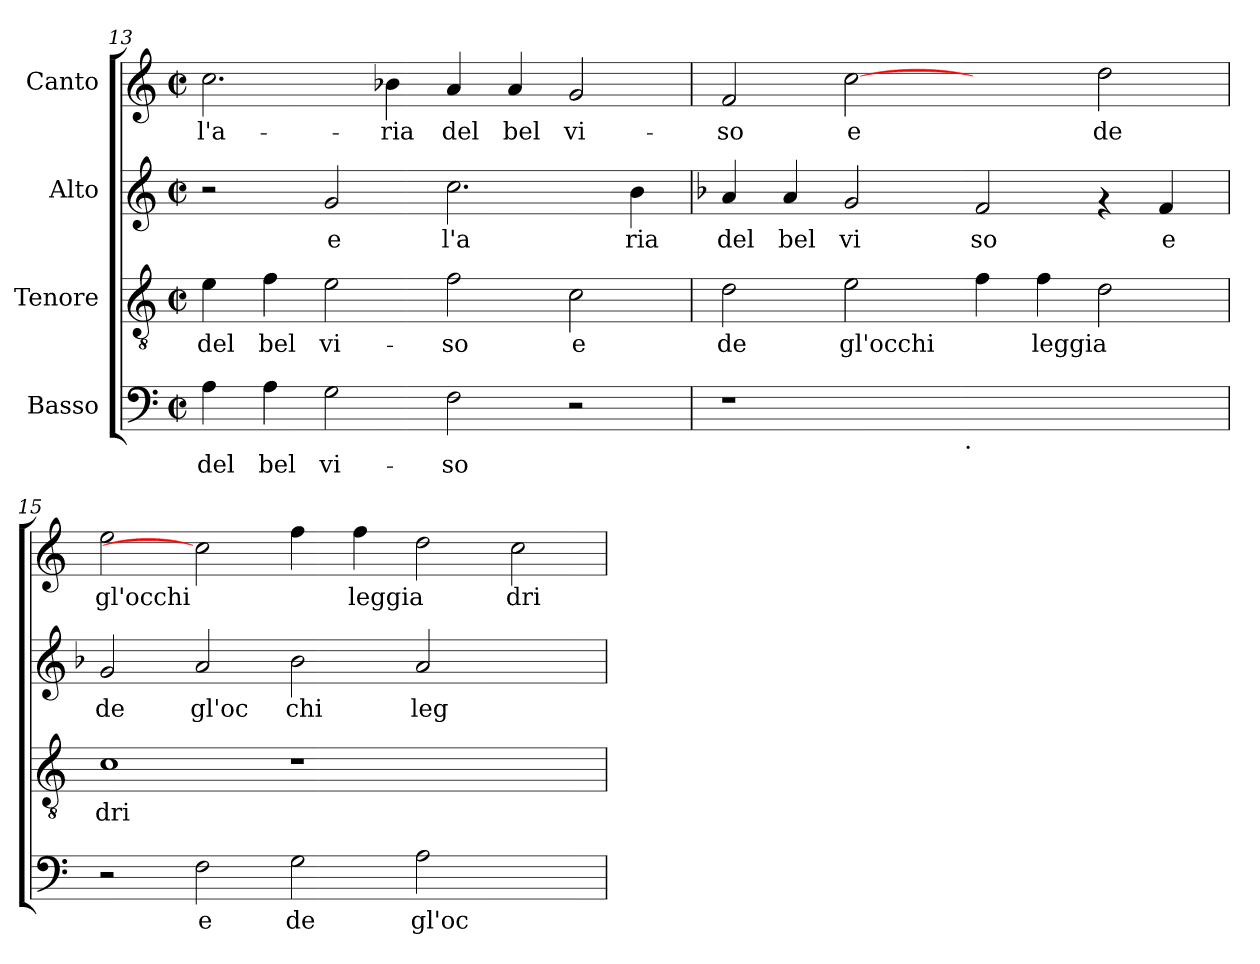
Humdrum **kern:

**kern	**text	**kern	**text	**kern	**text	**kern	**text
*part4	*part4	*part3	*part3	*part2	*part2	*part1	*part1
*staff4	*staff4	*staff3	*staff3	*staff2	*staff2	*staff1	*staff1
*I"Basso	*	*I"Tenore	*	*I"Alto	*	*I"Canto	*
*clefF4	*	*clefGv2	*	*clefG2	*	*clefG2	*
*k[]	*	*k[]	*	*k[]	*	*k[]	*
*C:	*	*C:	*	*C:	*	*C:	*
*M2/2	*	*M2/2	*	*M2/2	*	*M2/2	*
*met(c|)	*	*met(c|)	*	*met(c|)	*	*met(c|)	*
=13	=13	=13	=13	=13	=13	=13	=13
!	!LO:LY:b:cj	!	!LO:LY:b:cj	!	!	!	!LO:LY:b:cj
4A\	del	4e\	del	2r	.	2.cc\	l'a-
!	!LO:LY:b:cj	!	!LO:LY:b:cj	!	!	!	!
4A\	bel	4f\	bel	.	.	.	.
!	!LO:LY:b:cj	!	!LO:LY:b:cj	!	!LO:LY:b:cj	!	!
2G\	vi-	2e\	vi-	2g/	e	.	.
!	!	!	!	!	!	!	!LO:LY:b:cj
.	.	.	.	.	.	4b-\	-ria
!	!LO:LY:b:cj	!	!LO:LY:b:cj	!	!LO:LY:b:cj	!	!LO:LY:b:cj
2F\	-so	2f\	-so	2.cc\	l'a	4a/	del
!	!	!	!	!	!	!	!LO:LY:b:cj
.	.	.	.	.	.	4a/	bel
!	!	!	!LO:LY:b:cj	!	!	!	!LO:LY:b:cj
2r	.	2c\	e	.	.	2g/	vi-
!	!	!	!	!	!LO:LY:b:cj	!	!
.	.	.	.	4b\	ria	.	.
=14	=14	=14	=14	=14	=14	=14	=14
*	*	*	*	*k[b-]	*	*	*
*	*	*	*	*F:	*	*	*
!	!	!	!LO:LY:b:cj	!	!LO:LY:b:cj	!	!LO:LY:b:cj
*^	*	*	*	*	*	*	*
1r	2ryy	.	2d\	de	4a/	del	2f/	-so
!	!	!	!	!	!	!LO:LY:b:cj	!	!
.	.	.	.	.	4a/	bel	.	.
!	!	!	!	!LO:LY:b:cj	!	!LO:LY:b:cj	!	!LO:LY:b:cj
.	4ryy	.	2e\	gl'occhi	2g/	vi	[2cc	e
.	8...ryy	.	.	.	.	.	.	.
!	!LO:TX:b:t=.	!	!	!	!	!	!	!
.	1ryy	.	.	.	.	.	.	.
!	!	!	!	!LO:LY:b:cj	!	!LO:LY:b:cj	!	!
1ryy	.	.	4f\	.	2f/	so	2ryy	.
!	!	!	!	!LO:LY:b:cj	!	!	!	!
.	.	.	4f\	leggia-	.	.	.	.
!	!	!	!	!LO:LY:b:cj	!	!	!	!LO:LY:b:cj
.	.	.	2d\	--	4rf	.	2dd\	de
!	!	!	!	!	!	!LO:LY:b:cj	!	!
.	.	.	.	.	4f/	e	.	.
.	64ryy	.	.	.	.	.	.	.
=15	=15	=15	=15	=15	=15	=15	=15	=15
!	!	!	!	!LO:LY:b:cj	!	!LO:LY:b:cj	!	!LO:LY:b:cj
*v	*v	*	*	*	*	*	*	*
2r	.	1c	-dri	2g/	de	2ee\	gl'occhi
!	!LO:LY:b:cj	!	!	!	!LO:LY:b:cj	!	!
2F\	e	.	.	2a/	gl'oc	2cc]	.
!	!LO:LY:b:cj	!	!	!	!LO:LY:b:cj	!	!LO:LY:b:cj
2G\	de	1r	.	2b-\	chi	4ff\	.
!	!	!	!	!	!	!	!LO:LY:b:cj
.	.	.	.	.	.	4ff\	leggia-
!	!LO:LY:b:cj	!	!	!	!LO:LY:b:cj	!	!LO:LY:b:cj
2A\	gl'oc-	.	.	2a/	leg	2dd\	--
!	!	!	!	!	!	!	!LO:LY:b:cj
2ryy	.	2ryy	.	2ryy	.	2cc\	-dri
=	=	=	=	=	=	=	=
*-	*-	*-	*-	*-	*-	*-	*-
